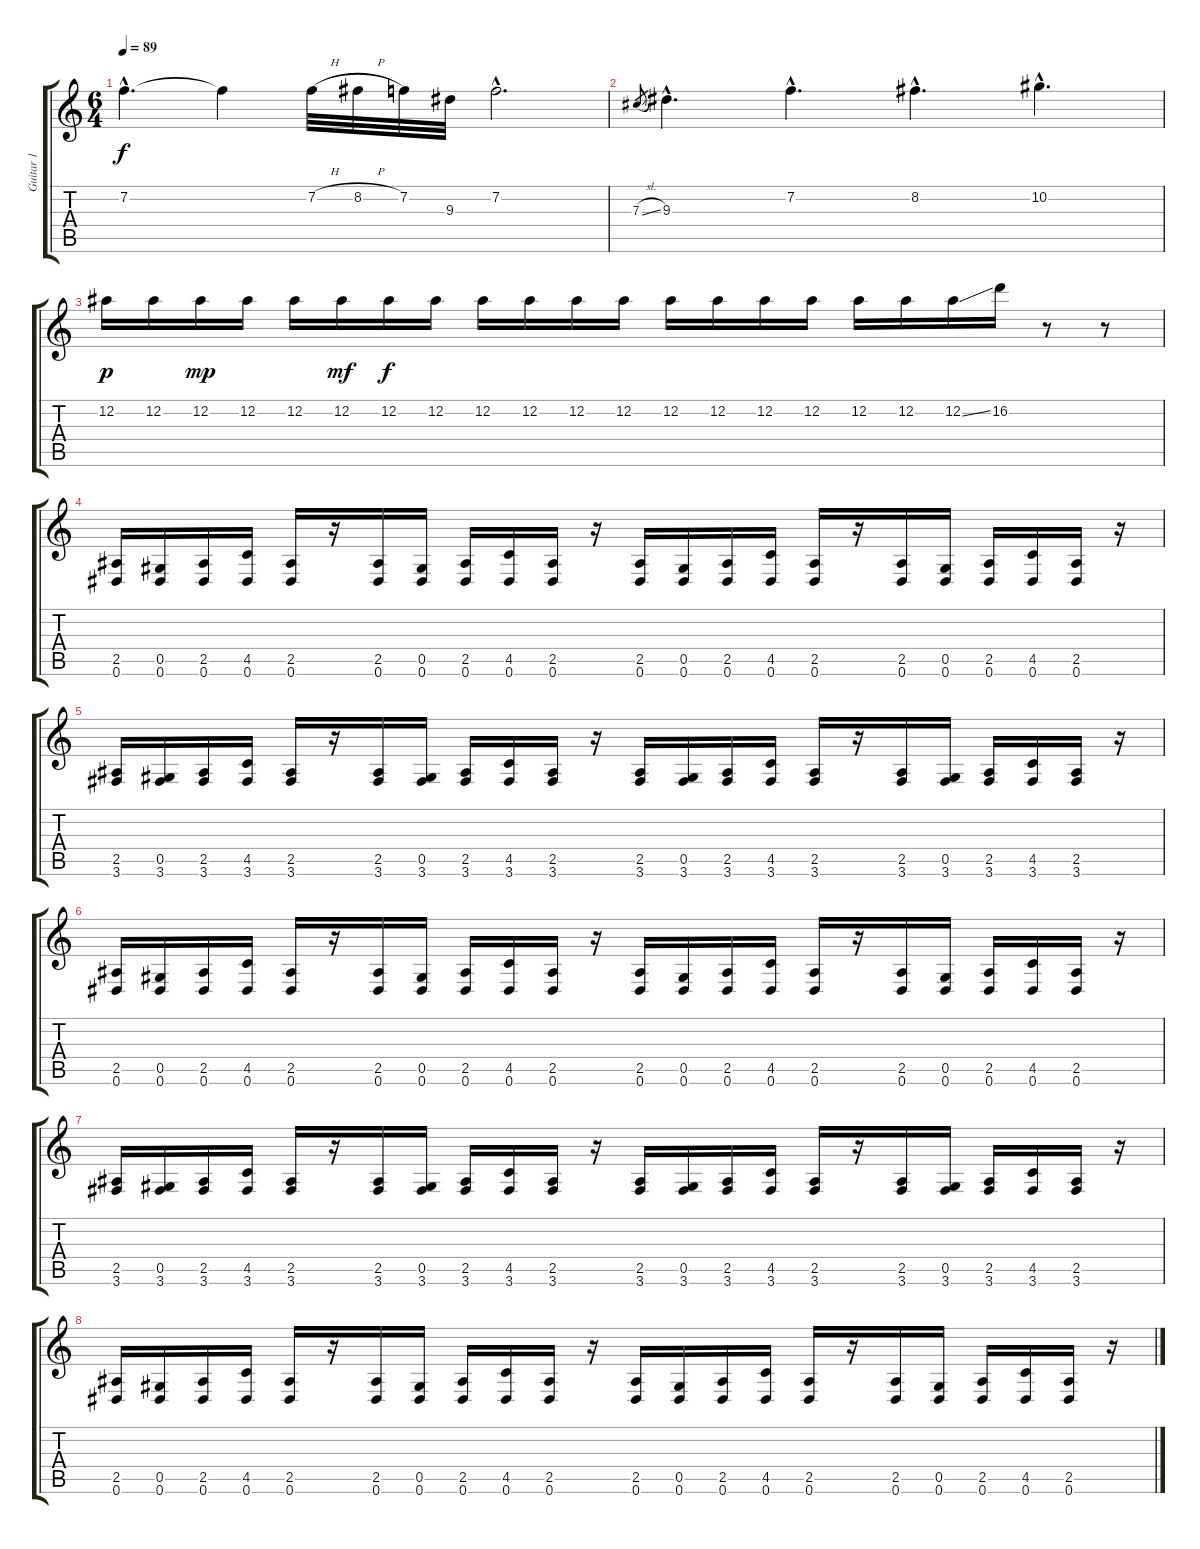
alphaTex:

\track ("Guitar 1" "Guitar 1") {instrument overdrivenguitar}
\staff {score tabs}
\tuning (Eb4 Bb3 Gb3 Db3 Ab2 Eb2) {hide}
\ts (6 4)
\tempo 89
\clef g2
\ks c
7.2{hac}.4{d dy f} 7.2{t}.4 7.2{h}.32 8.2{h}.32 7.2.32 9.3.32 7.2{hac}.2{d} |
7.3{sl}.8{gr} 9.3{hac}.4{d} 7.2{hac}.4{d} 8.2{hac}.4{d} 10.2{hac}.4{d} |
12.2.16{dy p} 12.2.16 12.2.16{dy mp} 12.2.16 12.2.16 12.2.16{dy mf} 12.2.16{dy f} 12.2.16 12.2.16 12.2.16 12.2.16 12.2.16 12.2.16 12.2.16 12.2.16 12.2.16 12.2.16 12.2.16 12.2{ss}.16 16.2.16 r.8 r.8 |
(2.5 0.6).16 (0.5 0.6).16 (2.5 0.6).16 (4.5 0.6).16 (2.5 0.6).16 r.16 (2.5 0.6).16 (0.5 0.6).16 (2.5 0.6).16 (4.5 0.6).16 (2.5 0.6).16 r.16 (2.5 0.6).16 (0.5 0.6).16 (2.5 0.6).16 (4.5 0.6).16 (2.5 0.6).16 r.16 (2.5 0.6).16 (0.5 0.6).16 (2.5 0.6).16 (4.5 0.6).16 (2.5 0.6).16 r.16 |
(2.5 3.6).16 (0.5 3.6).16 (2.5 3.6).16 (4.5 3.6).16 (2.5 3.6).16 r.16 (2.5 3.6).16 (0.5 3.6).16 (2.5 3.6).16 (4.5 3.6).16 (2.5 3.6).16 r.16 (2.5 3.6).16 (0.5 3.6).16 (2.5 3.6).16 (4.5 3.6).16 (2.5 3.6).16 r.16 (2.5 3.6).16 (0.5 3.6).16 (2.5 3.6).16 (4.5 3.6).16 (2.5 3.6).16 r.16 |
(2.5 0.6).16 (0.5 0.6).16 (2.5 0.6).16 (4.5 0.6).16 (2.5 0.6).16 r.16 (2.5 0.6).16 (0.5 0.6).16 (2.5 0.6).16 (4.5 0.6).16 (2.5 0.6).16 r.16 (2.5 0.6).16 (0.5 0.6).16 (2.5 0.6).16 (4.5 0.6).16 (2.5 0.6).16 r.16 (2.5 0.6).16 (0.5 0.6).16 (2.5 0.6).16 (4.5 0.6).16 (2.5 0.6).16 r.16 |
(2.5 3.6).16 (0.5 3.6).16 (2.5 3.6).16 (4.5 3.6).16 (2.5 3.6).16 r.16 (2.5 3.6).16 (0.5 3.6).16 (2.5 3.6).16 (4.5 3.6).16 (2.5 3.6).16 r.16 (2.5 3.6).16 (0.5 3.6).16 (2.5 3.6).16 (4.5 3.6).16 (2.5 3.6).16 r.16 (2.5 3.6).16 (0.5 3.6).16 (2.5 3.6).16 (4.5 3.6).16 (2.5 3.6).16 r.16 |
(2.5 0.6).16 (0.5 0.6).16 (2.5 0.6).16 (4.5 0.6).16 (2.5 0.6).16 r.16 (2.5 0.6).16 (0.5 0.6).16 (2.5 0.6).16 (4.5 0.6).16 (2.5 0.6).16 r.16 (2.5 0.6).16 (0.5 0.6).16 (2.5 0.6).16 (4.5 0.6).16 (2.5 0.6).16 r.16 (2.5 0.6).16 (0.5 0.6).16 (2.5 0.6).16 (4.5 0.6).16 (2.5 0.6).16 r.16
